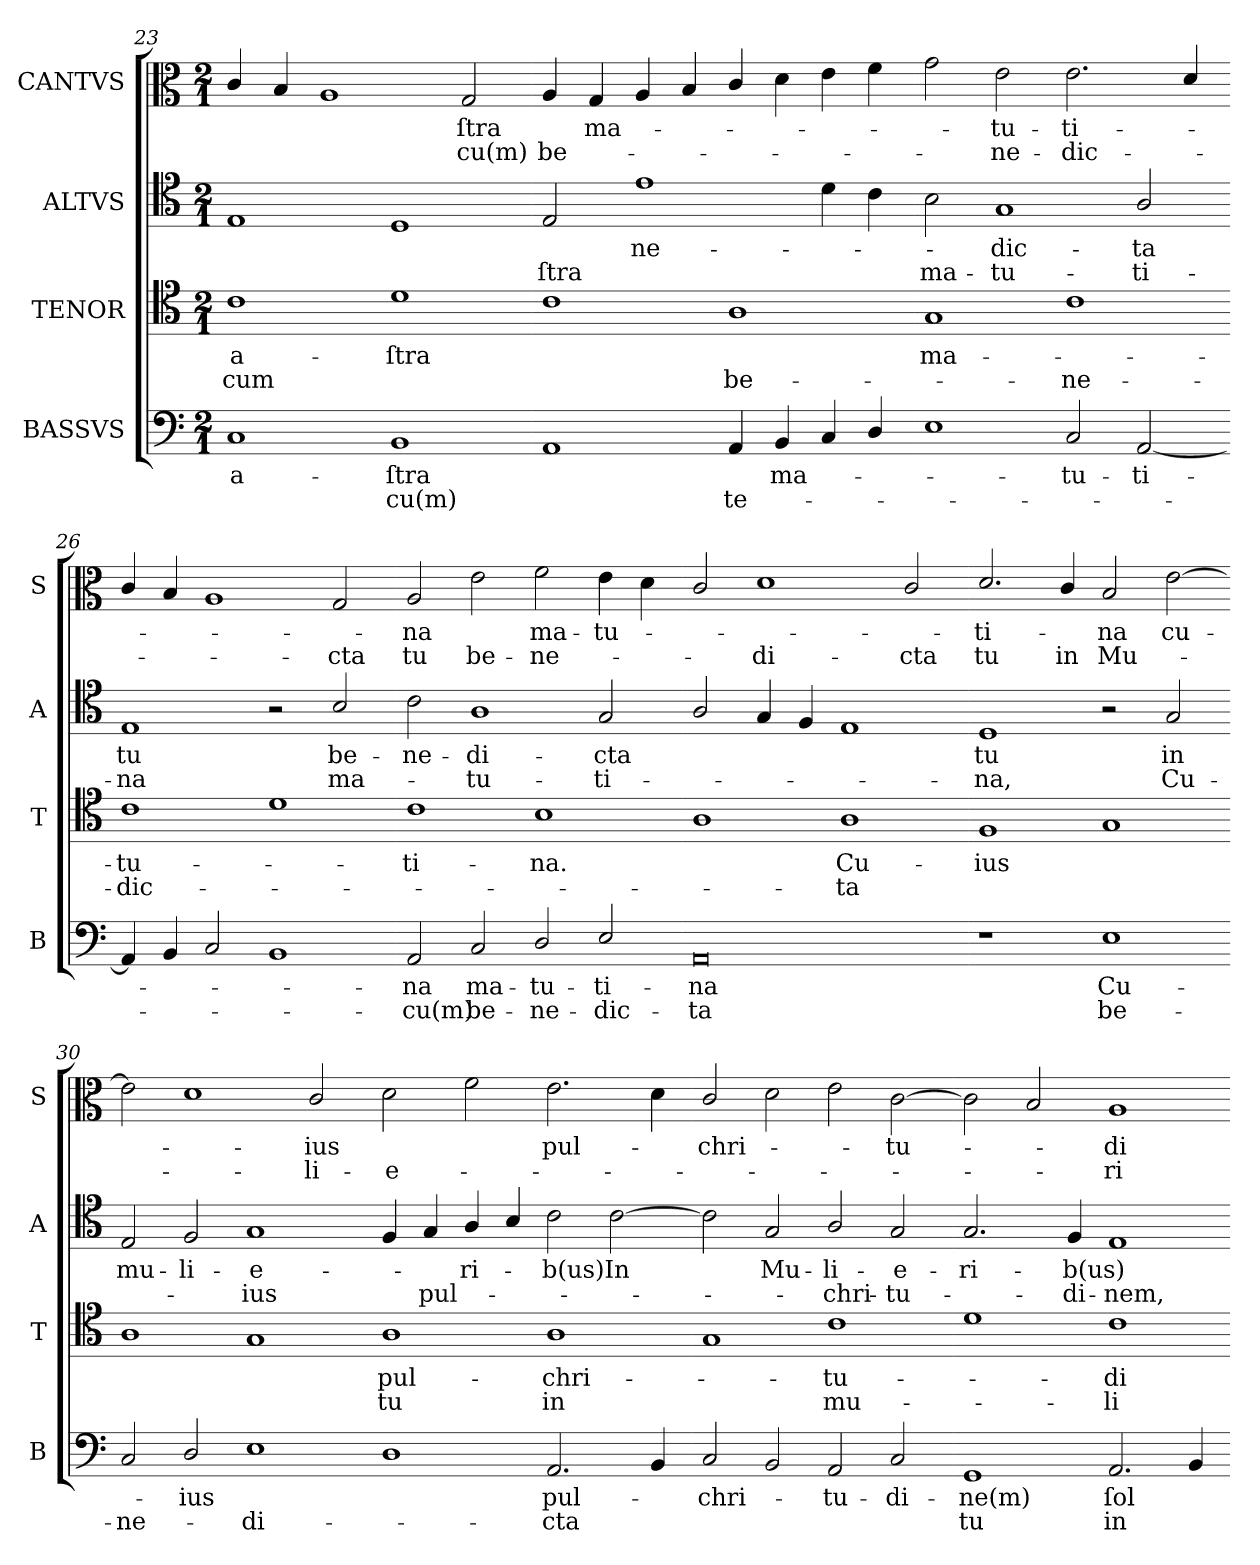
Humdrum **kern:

**kern	**text	**text	**kern	**text	**text	**kern	**text	**text	**kern	**text	**text
*part4	*part4	*part4	*part3	*part3	*part3	*part2	*part2	*part2	*part1	*part1	*part1
*staff4	*staff4	*staff4	*staff3	*staff3	*staff3	*staff2	*staff2	*staff2	*staff1	*staff1	*staff1
*I"BASSVS	*	*	*I"TENOR	*	*	*I"ALTVS	*	*	*I"CANTVS	*	*
*I'B	*	*	*I'T	*	*	*I'A	*	*	*I'S	*	*
*clefF4	*	*	*clefC4	*	*	*clefC4	*	*	*clefC3	*	*
*k[]	*	*	*k[]	*	*	*k[]	*	*	*k[]	*	*
*D:dor	*	*	*D:dor	*	*	*D:dor	*	*	*D:dor	*	*
*M2/1	*	*	*M2/1	*	*	*M2/1	*	*	*M2/1	*	*
=23	=23	=23	=23	=23	=23	=23	=23	=23	=23	=23	=23
1C	a-	.	1c	a-	-cum	1E	.	.	4c/	.	.
.	.	.	.	.	.	.	.	.	4B/	.	.
.	.	.	.	.	.	.	.	.	1A	.	.
1BB	-ſtra	-cu(m)	1d	-ſtra	.	1D	.	.	.	.	.
.	.	.	.	.	.	.	.	.	2G/	-ſtra	-cu(m)
=24-	=24-	=24-	=24-	=24-	=24-	=24-	=24-	=24-	=24-	=24-	=24-
1AA	.	.	1c	.	.	2E/	.	-ſtra	4A/	.	be-
.	.	.	.	.	.	.	.	.	4G/	ma-	.
.	.	.	.	.	.	1e	-ne-	.	4A/	.	.
.	.	.	.	.	.	.	.	.	4B/	.	.
4AA/	.	te-	1A	.	be-	.	.	.	4c/	.	.
4BB/	ma-	.	.	.	.	.	.	.	4d\	.	.
4C/	.	.	.	.	.	4d\	.	.	4e\	.	.
4D/	.	.	.	.	.	4c\	.	.	4f\	.	.
=25-	=25-	=25-	=25-	=25-	=25-	=25-	=25-	=25-	=25-	=25-	=25-
1E	.	.	1G	ma-	.	2B\	.	ma-	2g\	.	.
.	.	.	.	.	.	1G	-dic-	-tu-	2e\	-tu-	-ne-
2C/	-tu-	.	1c	.	-ne-	.	.	.	2.e\	-ti-	-dic-
[2AA/	-ti-	.	.	.	.	2A/	-ta	-ti-	.	.	.
.	.	.	.	.	.	.	.	.	4d/	.	.
=26-	=26-	=26-	=26-	=26-	=26-	=26-	=26-	=26-	=26-	=26-	=26-
4AA/]	.	.	1c	-tu-	-dic-	1E	tu	-na	4c/	.	.
4BB/	.	.	.	.	.	.	.	.	4B/	.	.
2C/	.	.	.	.	.	.	.	.	1A	.	.
1BB	.	.	1d	.	.	2r	.	.	.	.	.
.	.	.	.	.	.	2B/	be-	ma-	2G/	.	-cta
=27-	=27-	=27-	=27-	=27-	=27-	=27-	=27-	=27-	=27-	=27-	=27-
2AA/	-na	-cu(m)	1c	-ti-	.	2c\	-ne-	.	2A/	-na	tu
2C/	ma-	be-	.	.	.	1A	-di-	-tu-	2e\	.	be-
2D/	-tu-	-ne-	1B	-na.	.	.	.	.	2f\	ma-	-ne-
2E/	-ti-	-dic-	.	.	.	2G/	-cta	-ti-	4e\	-tu-	.
.	.	.	.	.	.	.	.	.	4d\	.	.
=28-	=28-	=28-	=28-	=28-	=28-	=28-	=28-	=28-	=28-	=28-	=28-
0AA	-na	-ta	1A	.	.	2A/	.	.	2c/	.	.
.	.	.	.	.	.	4G/	.	.	1d	.	-di-
.	.	.	.	.	.	4F/	.	.	.	.	.
.	.	.	1A	Cu-	-ta	1E	.	.	.	.	.
.	.	.	.	.	.	.	.	.	2c/	.	-cta
=29-	=29-	=29-	=29-	=29-	=29-	=29-	=29-	=29-	=29-	=29-	=29-
1r	.	.	1F	-ius	.	1D	tu	-na,	2.d/	-ti-	tu
.	.	.	.	.	.	.	.	.	4c/	.	in
1E	Cu-	be-	1G	.	.	2r	.	.	2B/	-na	Mu-
.	.	.	.	.	.	2G/	in	Cu-	[2e\	cu-	.
=30-	=30-	=30-	=30-	=30-	=30-	=30-	=30-	=30-	=30-	=30-	=30-
2C/	.	-ne-	1A	.	.	2E/	mu-	.	2e\]	.	.
2D/	-ius	.	.	.	.	2F/	-li-	.	1d	.	.
1E	.	-di-	1G	.	.	1G	-e-	-ius	.	.	.
.	.	.	.	.	.	.	.	.	2c/	-ius	-li-
=31-	=31-	=31-	=31-	=31-	=31-	=31-	=31-	=31-	=31-	=31-	=31-
1D	.	.	1A	pul-	tu	4F/	.	.	2d\	.	-e-
.	.	.	.	.	.	4G/	.	pul-	.	.	.
.	.	.	.	.	.	4A/	-ri-	.	2f\	.	.
.	.	.	.	.	.	4B/	.	.	.	.	.
2.AA/	pul-	-cta	1A	-chri-	in	2c\	-b(us)	.	2.e\	pul-	.
.	.	.	.	.	.	[2c\	In	.	.	.	.
4BB/	.	.	.	.	.	.	.	.	4d\	.	.
=32-	=32-	=32-	=32-	=32-	=32-	=32-	=32-	=32-	=32-	=32-	=32-
2C/	-chri-	.	1G	.	.	2c\]	.	.	2c/	-chri-	.
2BB/	.	.	.	.	.	2G/	Mu-	.	2d\	.	.
2AA/	-tu-	.	1c	-tu-	mu-	2A/	-li-	-chri-	2e\	.	.
2C/	-di-	.	.	.	.	2G/	-e-	-tu-	[2c\	-tu-	.
=33-	=33-	=33-	=33-	=33-	=33-	=33-	=33-	=33-	=33-	=33-	=33-
1GG	-ne(m)	tu	1d	.	.	2.G/	-ri-	.	2c\]	.	.
.	.	.	.	.	.	.	.	.	2B/	.	.
.	.	.	.	.	.	4F/	-b(us)	-di-	.	.	.
2.AA/	ſol	in	1c	-di-	-li-	1E	.	-nem,	1A	-di-	-ri-
4BB/	.	.	.	.	.	.	.	.	.	.	.
=-	=-	=-	=-	=-	=-	=-	=-	=-	=-	=-	=-
*-	*-	*-	*-	*-	*-	*-	*-	*-	*-	*-	*-
